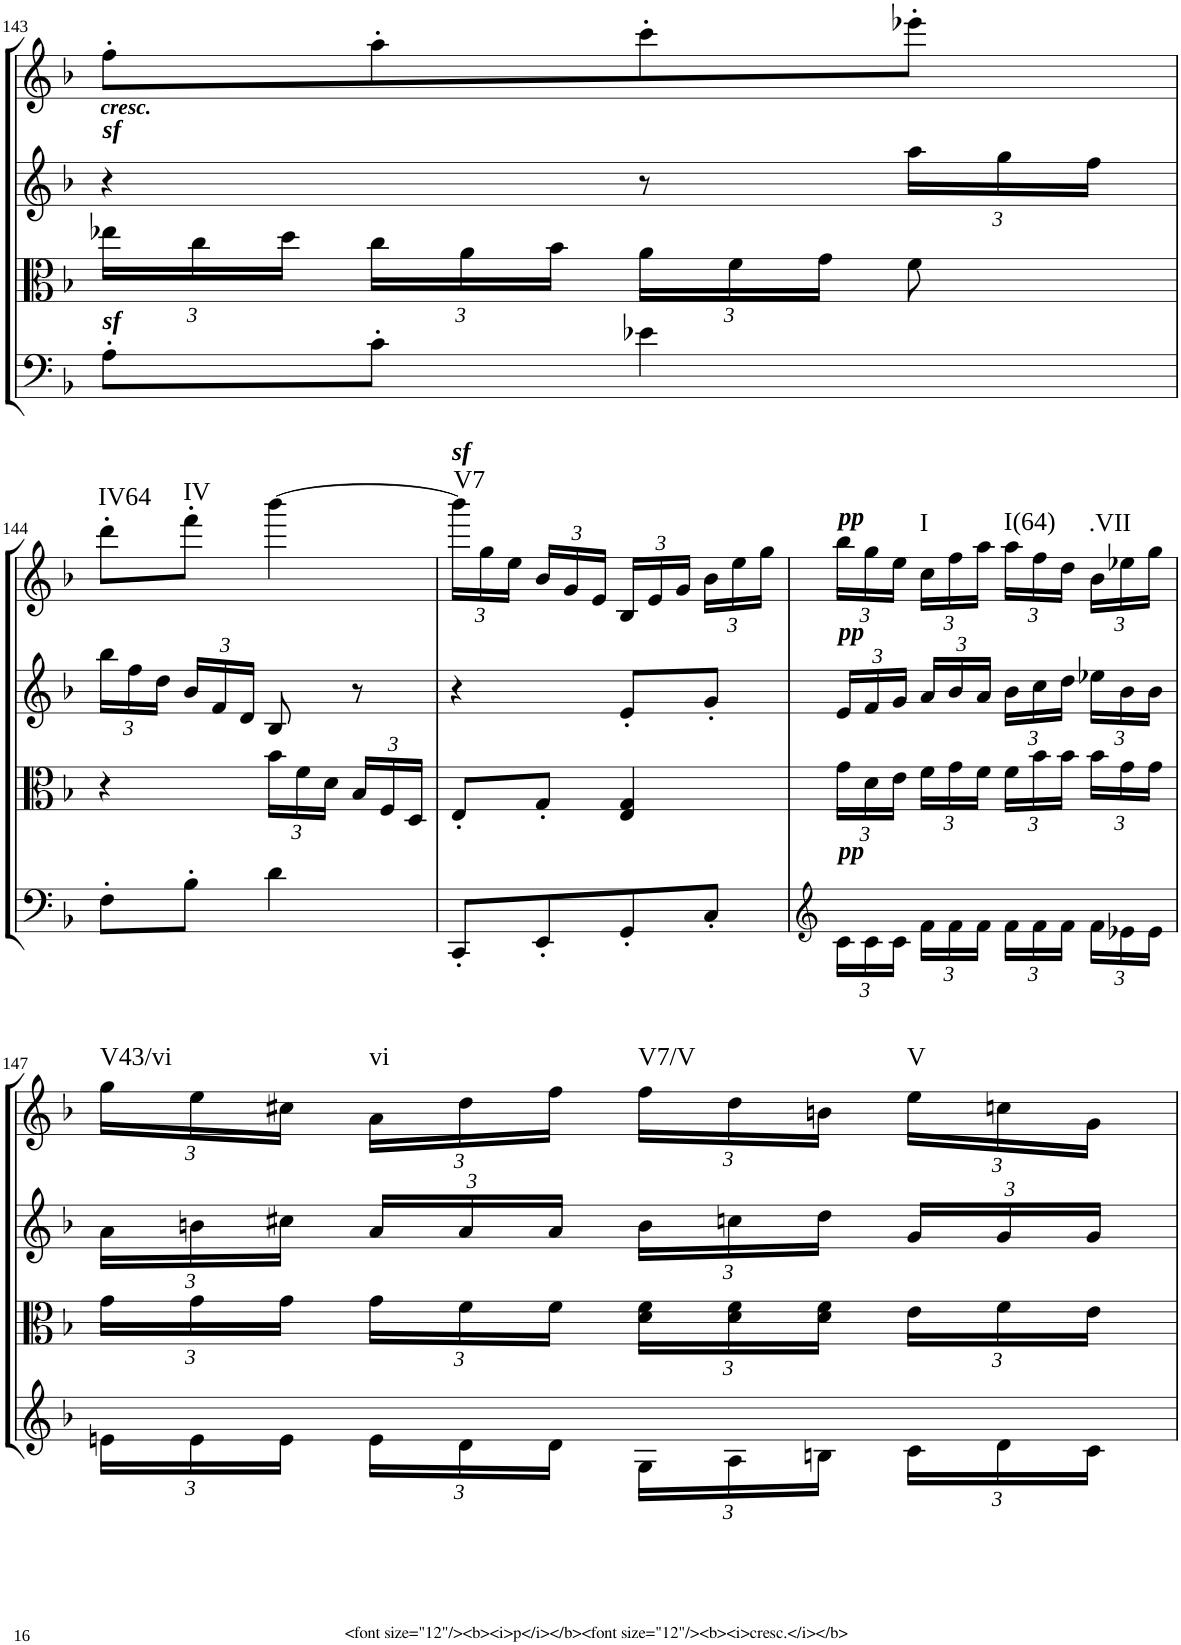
**kern	**kern	**kern	**kern	**harte
*part4	*part3	*part2	*part1	*part1
*staff4	*staff3	*staff2	*staff1	*
*I"Cello	*I"Viola	*I"2nd Violin	*I"1st Violin	*
*	*I'Vla	*I'Vln	*I'Vln	*
!!LO:PB:g=z
*clefF4	*clefC3	*clefG2	*clefG2	*
*k[b-]	*k[b-]	*k[b-]	*k[b-]	*
*F:	*F:	*F:	*F:	*
*M2/4	*M2/4	*M2/4	*M2/4	*
*	*Xbrackettup	*	*	*
=143	=143	=143	=143	=143
!	!	!	!LO:TX:b:Bi:t=cresc.	!
!	!	!LO:TX:a:Bi:t=sf	!	!
!LO:TX:a:Bi:t=sf	!	!	!	!
8A'\L	24ee-X\LL	4r	8ff'\L	.
.	24cc\	.	.	.
.	24dd\JJ	.	.	.
8c'\J	24cc\LL	.	8aa'\	.
.	24a\	.	.	.
.	24b-\JJ	.	.	.
4e-X\	24a\LL	8r	8ccc'\	.
.	24f\	.	.	.
.	24g\JJ	.	.	.
*	*	*Xbrackettup	*	*
.	8f\	24aa\LL	8eee-X'\J	.
.	.	24gg\	.	.
.	.	24ff\JJ	.	.
!!LO:LB:g=z
=144	=144	=144	=144	=144
!	!	!	!	!LO:H:kt=IV64
8F'\L	4r	24bb-\LL	8ddd'\L	N
.	.	24ff\	.	.
.	.	24dd\JJ	.	.
!	!	!	!	!LO:H:kt=IV
8B-'\J	.	24b-/LL	8fff'\J	N
.	.	24f/	.	.
.	.	24d/JJ	.	.
4d\	24b-\LL	8B-/	[4bbb-\	.
.	24f\	.	.	.
.	24d\JJ	.	.	.
.	24B-/LL	8r	.	.
.	24F/	.	.	.
.	24D/JJ	.	.	.
=145	=145	=145	=145	=145
*	*	*	*Xbrackettup	*
!	!	!	!LO:TX:a:Bi:t=sf	!LO:H:kt=V7
8CC'/L	8E'/L	4r	24bbb-\LL]	N
.	.	.	24gg\	.
.	.	.	24ee\JJ	.
8EE'/	8G'/J	.	24b-/LL	.
.	.	.	24g/	.
.	.	.	24e/JJ	.
8GG'/	4E/ 4G/	8e'/L	24B-/LL	.
.	.	.	24e/	.
.	.	.	24g/JJ	.
8C'/J	.	8g'/J	24b-\LL	.
.	.	.	24ee\	.
.	.	.	24gg\JJ	.
=146	=146	=146	=146	=146
*clefG2	*	*	*	*
*Xbrackettup	*	*	*	*
!	!	!	!LO:TX:a:Bi:t=pp	!
!	!	!LO:TX:a:Bi:t=pp	!	!
!LO:TX:a:Bi:t=pp	!	!	!	!
24c\LL	24g\LL	24e/LL	24bb-\LL	.
24c\	24d\	24f/	24gg\	.
24c\JJ	24e\JJ	24g/JJ	24ee\JJ	.
!	!	!	!	!LO:H:kt=I
24f\LL	24f\LL	24a/LL	24cc\LL	N
24f\	24g\	24b-/	24ff\	.
24f\JJ	24f\JJ	24a/JJ	24aa\JJ	.
!	!	!	!	!LO:H:kt=I(64)
24f\LL	24f\LL	24b-\LL	24aa\LL	N
24f\	24b-\	24cc\	24ff\	.
24f\JJ	24b-\JJ	24dd\JJ	24dd\JJ	.
!	!	!	!	!LO:H:kt=.VII
24f\LL	24b-\LL	24ee-X\LL	24b-\LL	N
24e-X\	24g\	24b-\	24ee-X\	.
24e-\JJ	24g\JJ	24b-\JJ	24gg\JJ	.
!!LO:LB:g=z
=147	=147	=147	=147	=147
!	!	!	!	!LO:H:kt=V43/vi
24en\LL	24g\LL	24a\LL	24gg\LL	N
24e\	24g\	24bn\	24ee\	.
24e\JJ	24g\JJ	24cc#X\JJ	24cc#X\JJ	.
!	!	!	!	!LO:H:kt=vi
24e\LL	24g\LL	24a/LL	24a\LL	N
24d\	24f\	24a/	24dd\	.
24d\JJ	24f\JJ	24a/JJ	24ff\JJ	.
!	!	!	!	!LO:H:kt=V7/V
24G\LL	24d\ 24f\LL	24b\LL	24ff\LL	N
24A\	24d\ 24f\	24ccn\	24dd\	.
24Bn\JJ	24d\ 24f\JJ	24dd\JJ	24bn\JJ	.
!	!	!	!	!LO:H:kt=V
24c\LL	24e\LL	24g/LL	24ee\LL	N
24d\	24f\	24g/	24ccn\	.
24c\JJ	24e\JJ	24g/JJ	24g\JJ	.
=	=	=	=	=
*-	*-	*-	*-	*-
